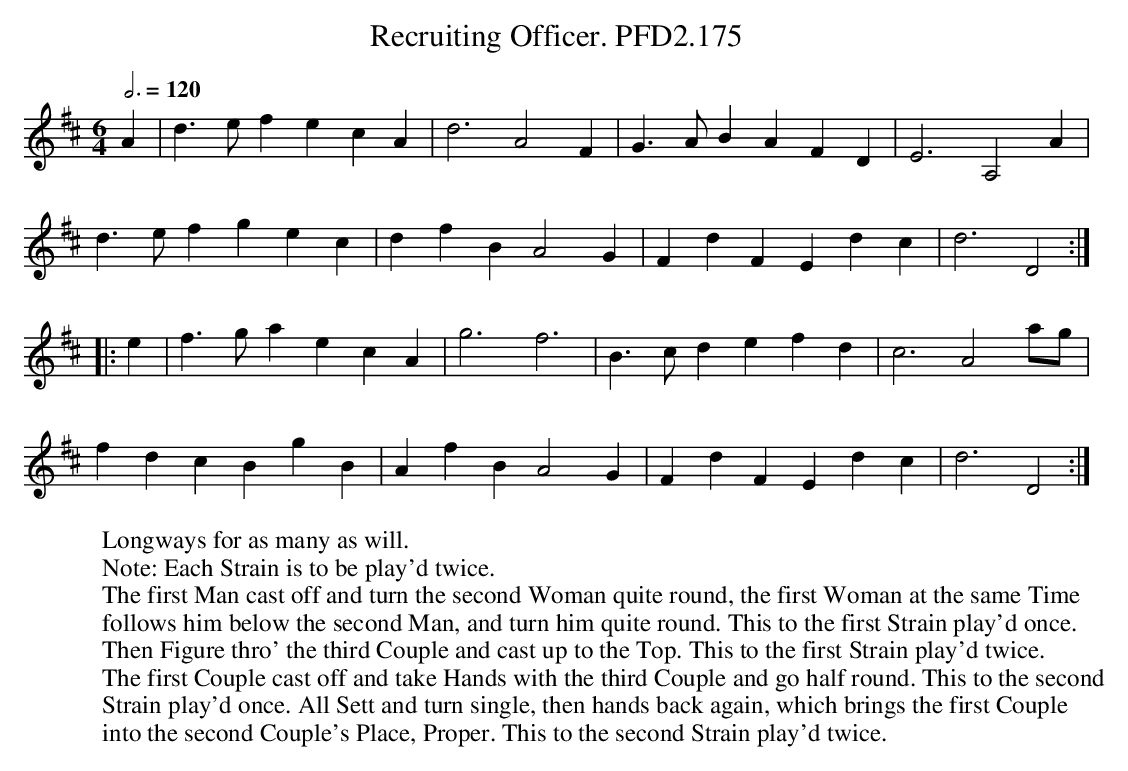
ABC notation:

X:1
T:Recruiting Officer. PFD2.175
M:6/4
L:1/4
W:Longways for as many as will.
W:Note: Each Strain is to be play'd twice.
W:The first Man cast off and turn the second Woman quite round, the first Woman at the same Time
W:follows him below the second Man, and turn him quite round. This to the first Strain play'd once.
W:Then Figure thro' the third Couple and cast up to the Top. This to the first Strain play'd twice.
W:The first Couple cast off and take Hands with the third Couple and go half round. This to the second
W:Strain play'd once. All Sett and turn single, then hands back again, which brings the first Couple
W:into the second Couple's Place, Proper. This to the second Strain play'd twice.
Q:3/4=120
K:D
A | d>ef ecA | d3 A2F | G>AB AFD | E3 A,2A |
d>ef gec | dfB A2G | FdF Edc | d3 D2 :|
|: e | f>ga ecA | g3 f3 | B>cd efd | c3 A2a/g/ |
fdc BgB | AfB A2G | FdF Edc | d3 D2 :|
